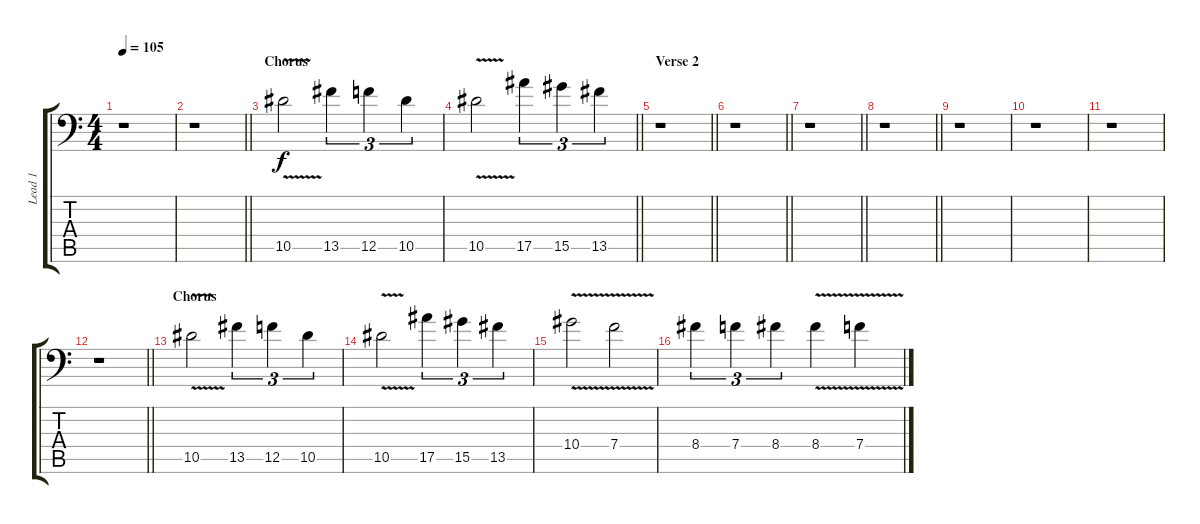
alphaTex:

\track ("Lead 1" "Lead 1") {instrument overdrivenguitar}
\staff {score tabs}
\tuning (C4 G3 Eb3 Bb2 F2 Bb1) {hide}
\ts (4 4)
\tempo 105
\clef f4
\ks c
r.1{dy f} |
\barLineRight lightlight
r.1 |
\section ("" "Chorus")
10.5{v}.2 13.5.4{tu (3 2)} 12.5.4{tu (3 2)} 10.5.4{tu (3 2)} |
\barLineRight lightlight
10.5{v}.2 17.5.4{tu (3 2)} 15.5.4{tu (3 2)} 13.5.4{tu (3 2)} |
\section ("" "Verse 2")
\barLineRight lightlight
r.1 |
\barLineRight lightlight
r.1 |
\barLineRight lightlight
r.1 |
\barLineRight lightlight
r.1 |
r.1 |
r.1 |
r.1 |
\barLineRight lightlight
r.1 |
\section ("" "Chorus")
10.5{v}.2 13.5.4{tu (3 2)} 12.5.4{tu (3 2)} 10.5.4{tu (3 2)} |
10.5{v}.2 17.5.4{tu (3 2)} 15.5.4{tu (3 2)} 13.5.4{tu (3 2)} |
10.4{v}.2 7.4{v}.2 |
8.4.4{tu (3 2)} 7.4.4{tu (3 2)} 8.4.4{tu (3 2)} 8.4{v}.4 7.4{v}.4
